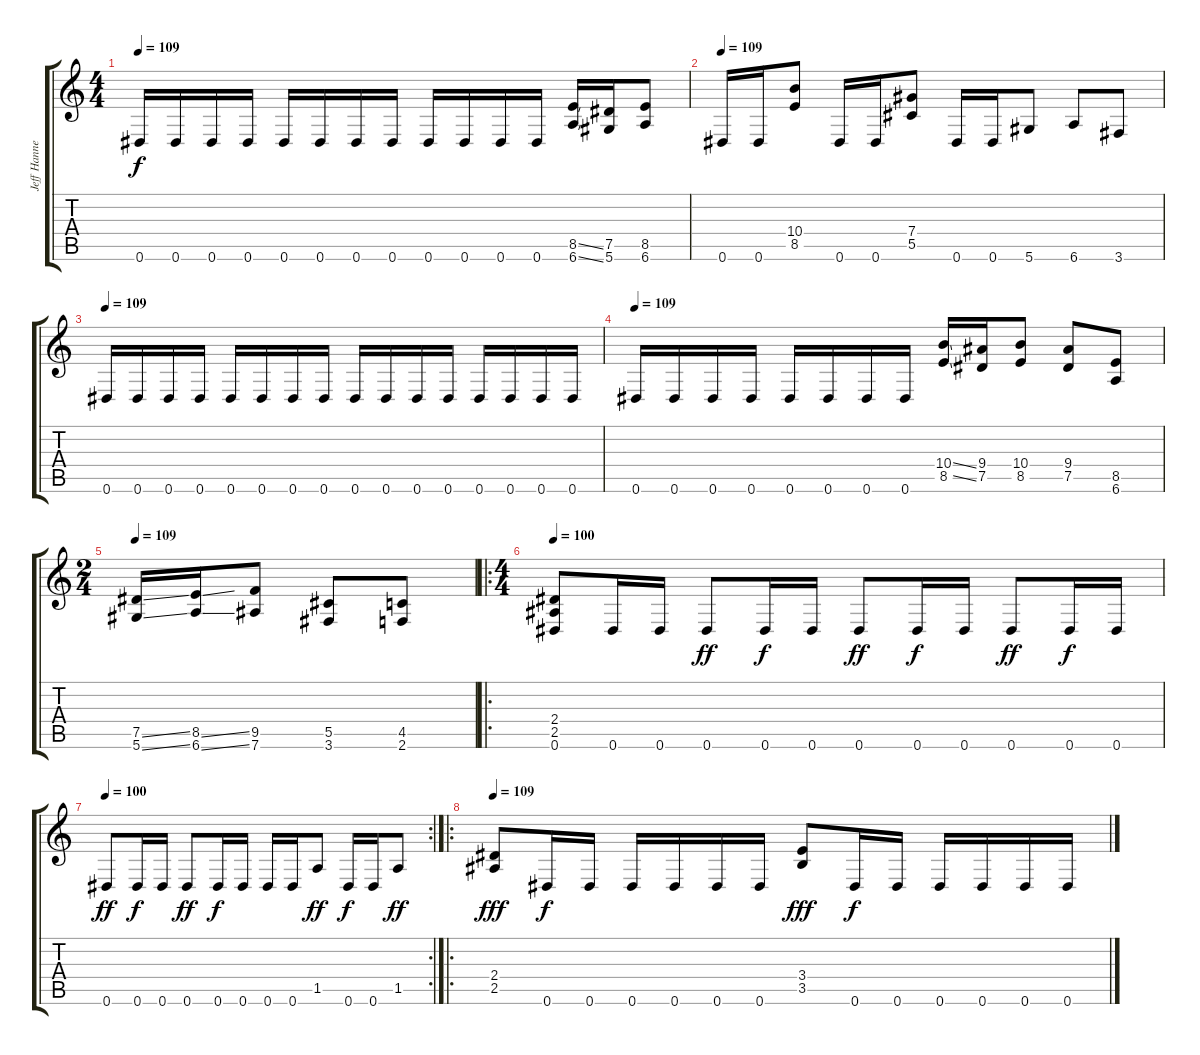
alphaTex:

\track ("Jeff Hanneman" "Jeff Hanne") {instrument distortionguitar}
\staff {score tabs}
\tuning (Eb4 Bb3 Gb3 Db3 Ab2 Eb2) {hide}
\ts (4 4)
\tempo 109
\clef g2
\ks c
0.6.16{dy f} 0.6.16 0.6.16 0.6.16 0.6.16 0.6.16 0.6.16 0.6.16 0.6.16 0.6.16 0.6.16 0.6.16 (8.5{ss} 6.6{ss}).16 (7.5 5.6).16 (8.5 6.6).8 |
\tempo 109
0.6.16 0.6.16 (10.4 8.5).8 0.6.16 0.6.16 (7.4 5.5).8 0.6.16 0.6.16 5.6.8 6.6.8 3.6.8 |
\tempo 109
0.6.16 0.6.16 0.6.16 0.6.16 0.6.16 0.6.16 0.6.16 0.6.16 0.6.16 0.6.16 0.6.16 0.6.16 0.6.16 0.6.16 0.6.16 0.6.16 |
\tempo 109
0.6.16 0.6.16 0.6.16 0.6.16 0.6.16 0.6.16 0.6.16 0.6.16 (10.4{ss} 8.5{ss}).16 (9.4 7.5).16 (10.4 8.5).8 (9.4 7.5).8 (8.5 6.6).8 |
\ts (2 4)
\tempo 109
(7.5{ss} 5.6{ss}).16 (8.5{ss} 6.6{ss}).16 (9.5 7.6).8 (5.5 3.6).8 (4.5 2.6).8 |
\ro
\ts (4 4)
\tempo 100
(2.4 2.5 0.6).8 0.6.16 0.6.16 0.6.8{dy ff} 0.6.16{dy f} 0.6.16 0.6.8{dy ff} 0.6.16{dy f} 0.6.16 0.6.8{dy ff} 0.6.16{dy f} 0.6.16 |
\rc 2
\tempo 100
0.6.8{dy ff} 0.6.16{dy f} 0.6.16 0.6.8{dy ff} 0.6.16{dy f} 0.6.16 0.6.16 0.6.16 1.5.8{dy ff} 0.6.16{dy f} 0.6.16 1.5.8{dy ff} |
\ro
\tempo 109
(2.4 2.5).8{dy fff} 0.6.16{dy f} 0.6.16 0.6.16 0.6.16 0.6.16 0.6.16 (3.4 3.5).8{dy fff} 0.6.16{dy f} 0.6.16 0.6.16 0.6.16 0.6.16 0.6.16
